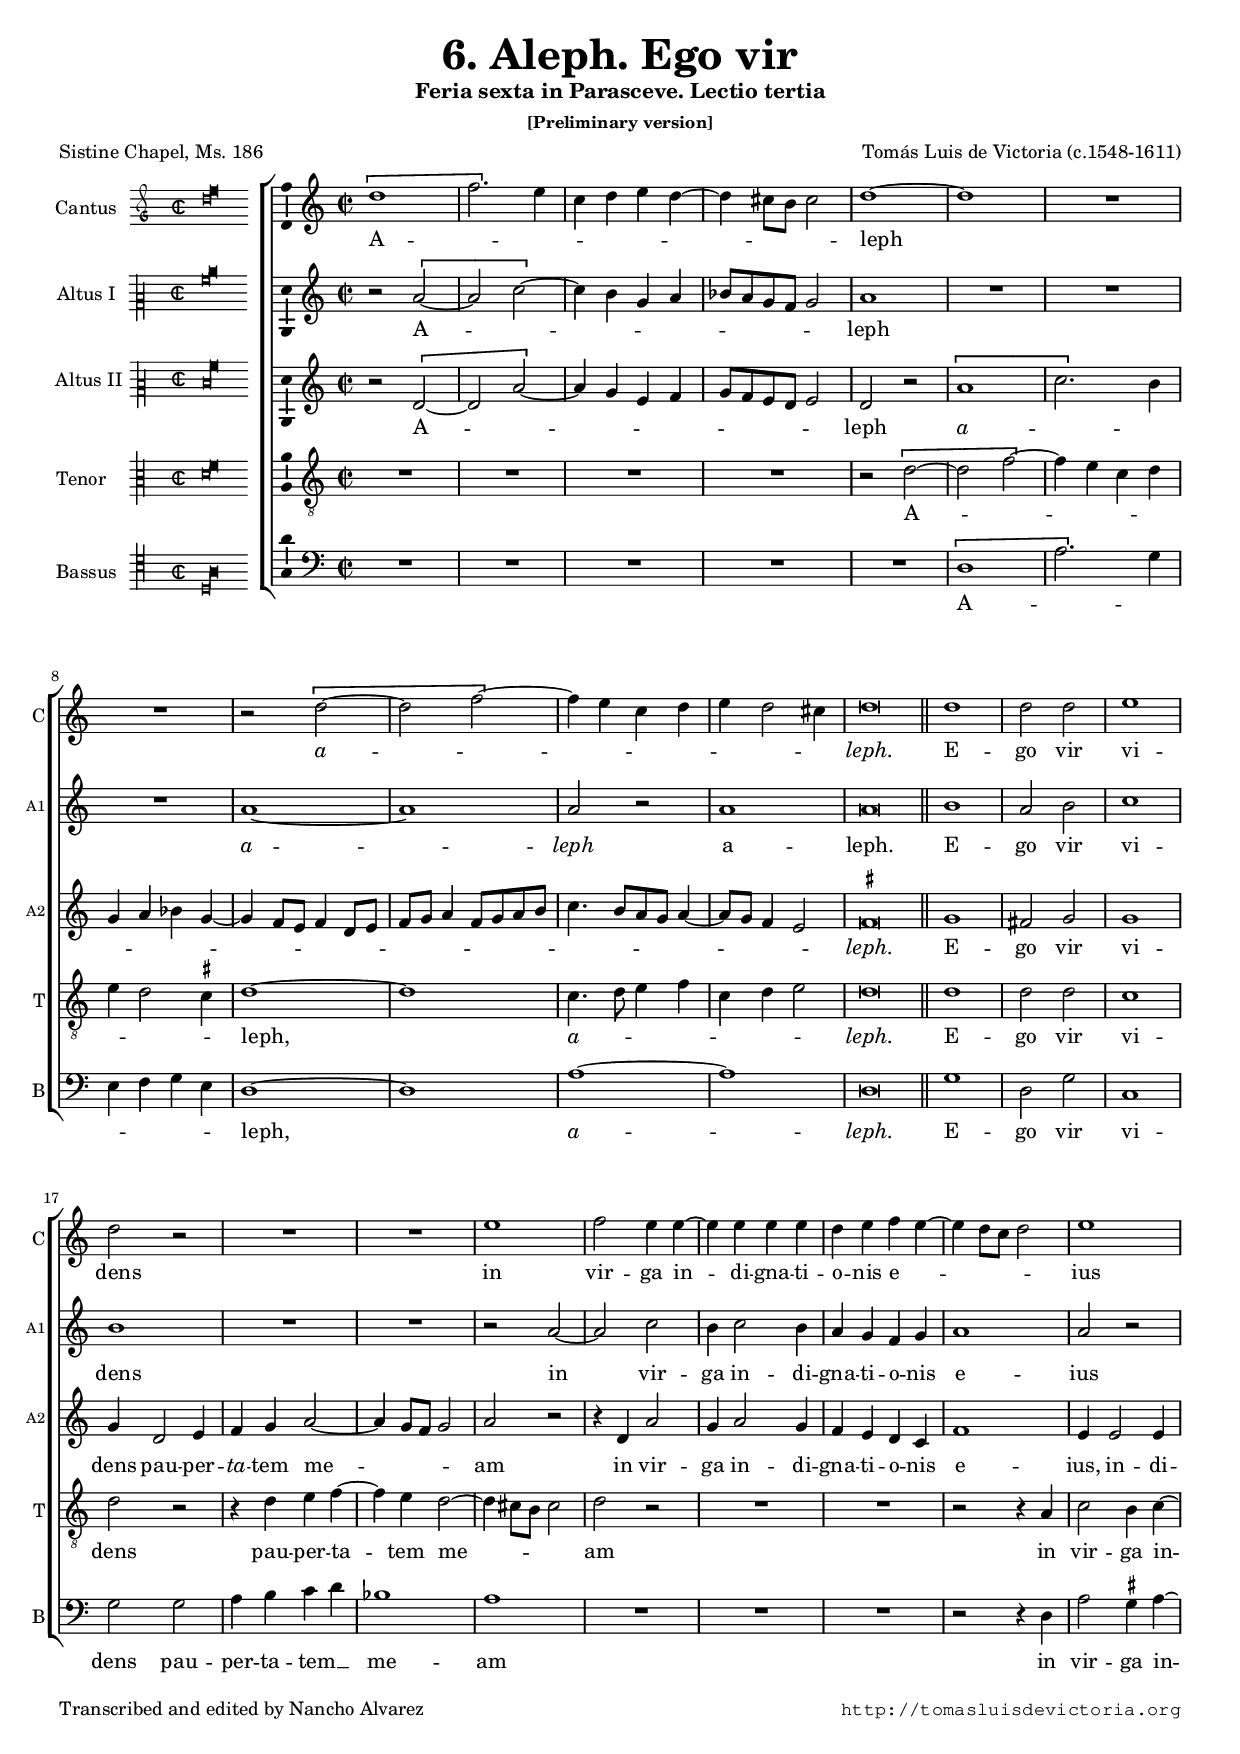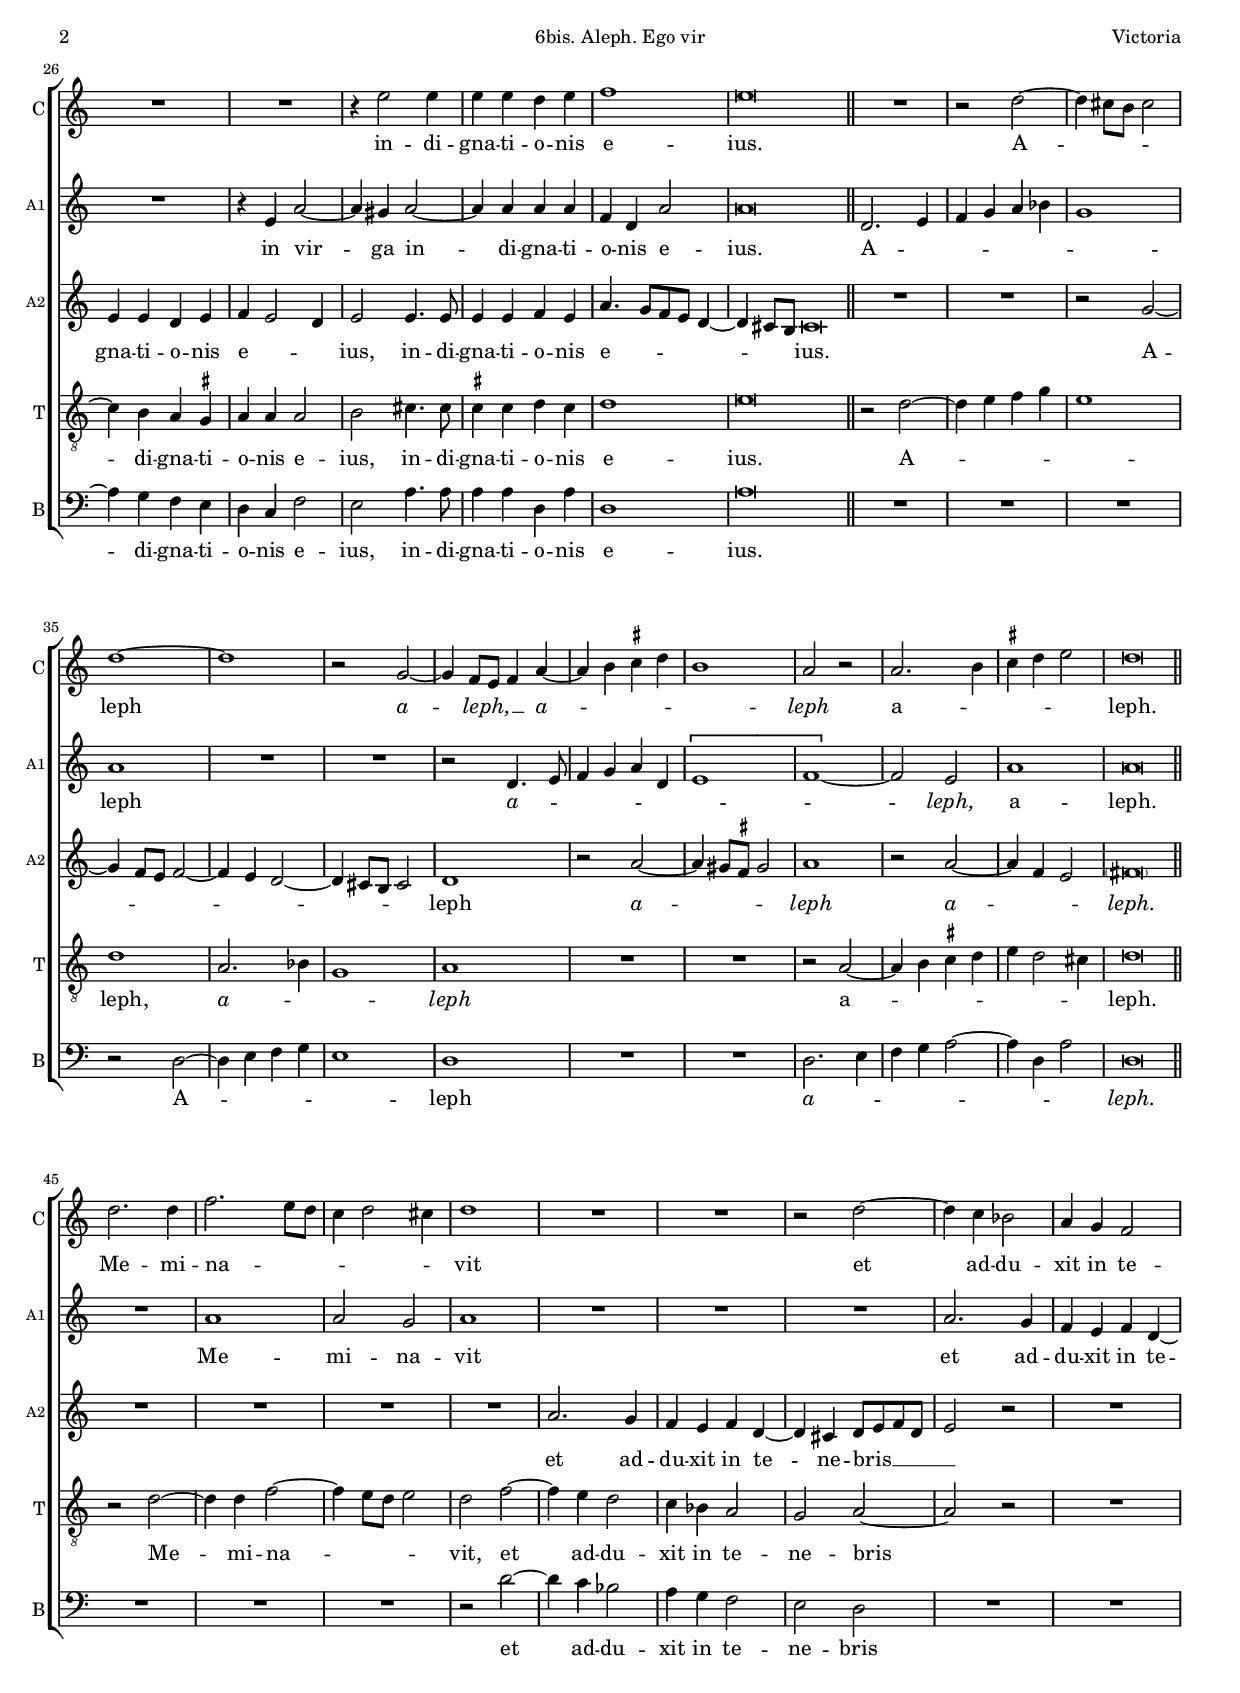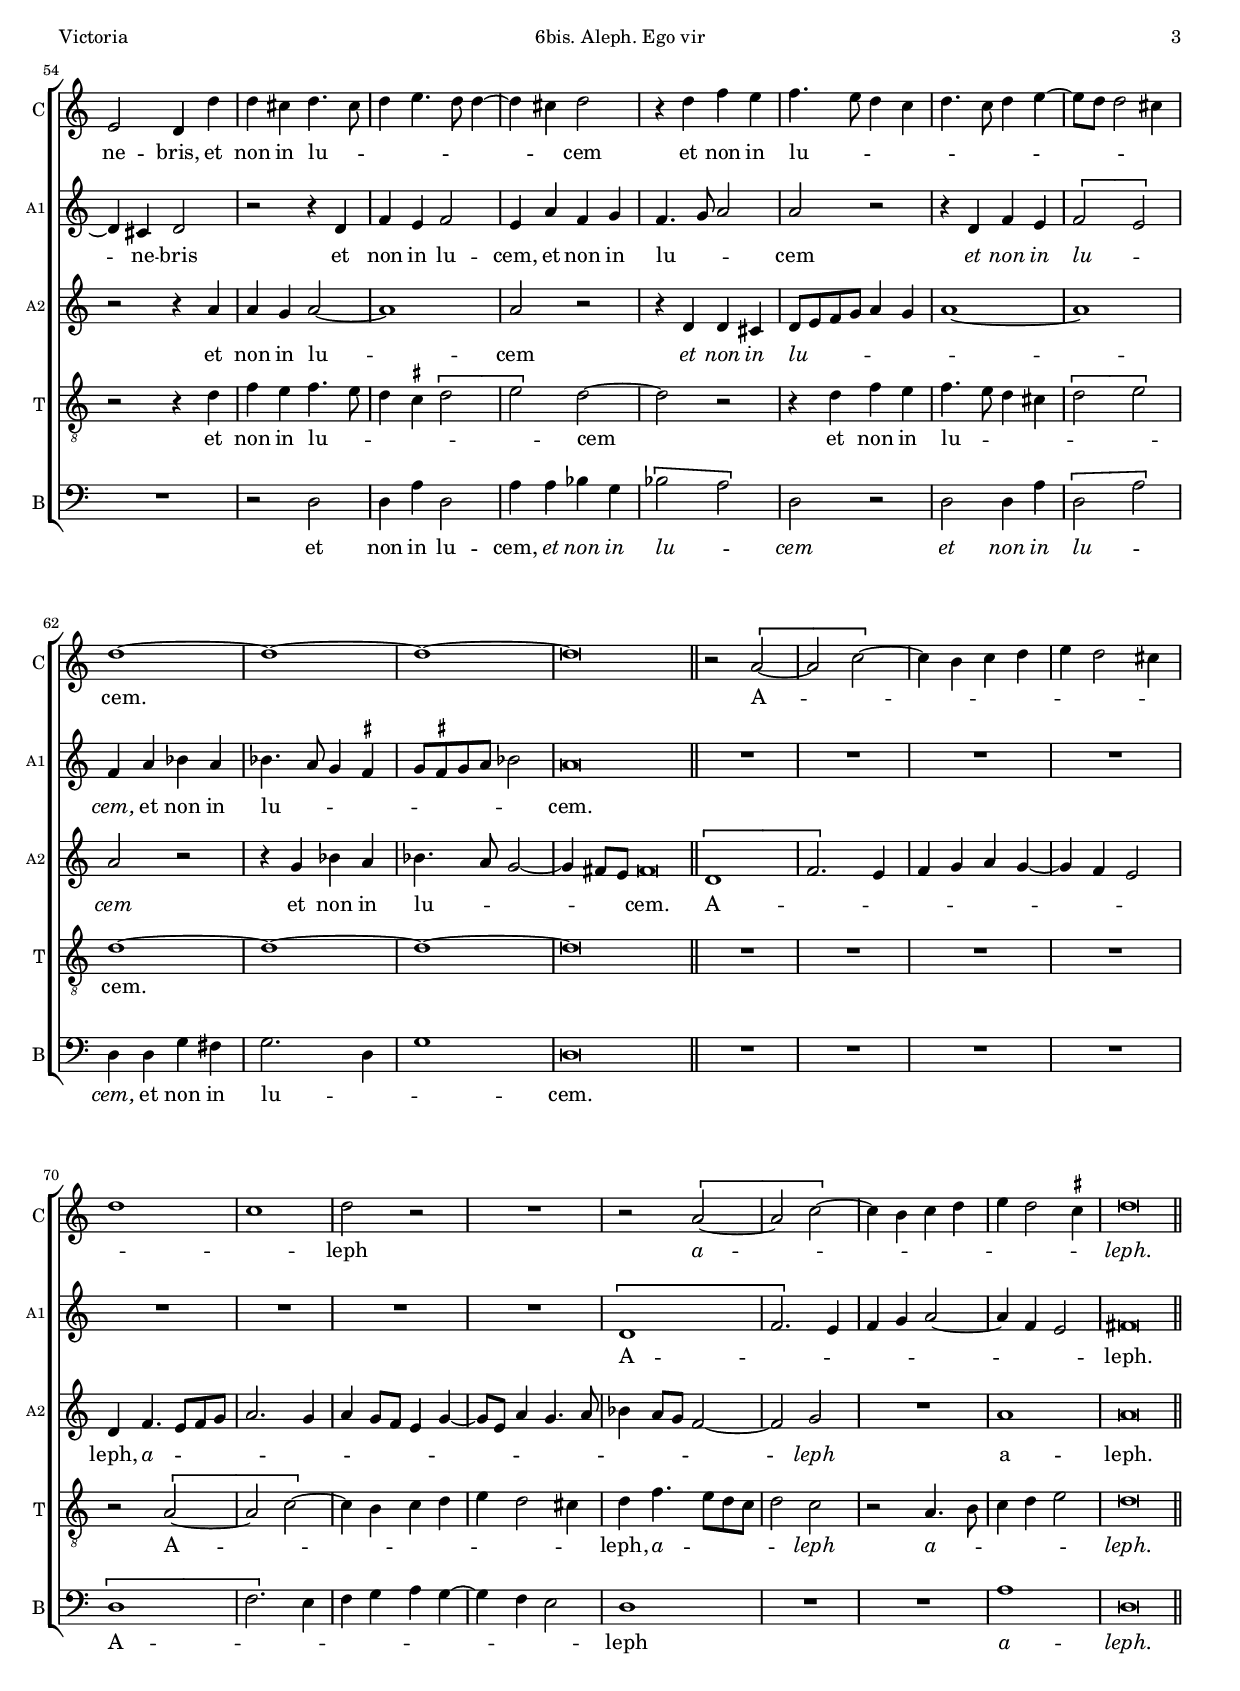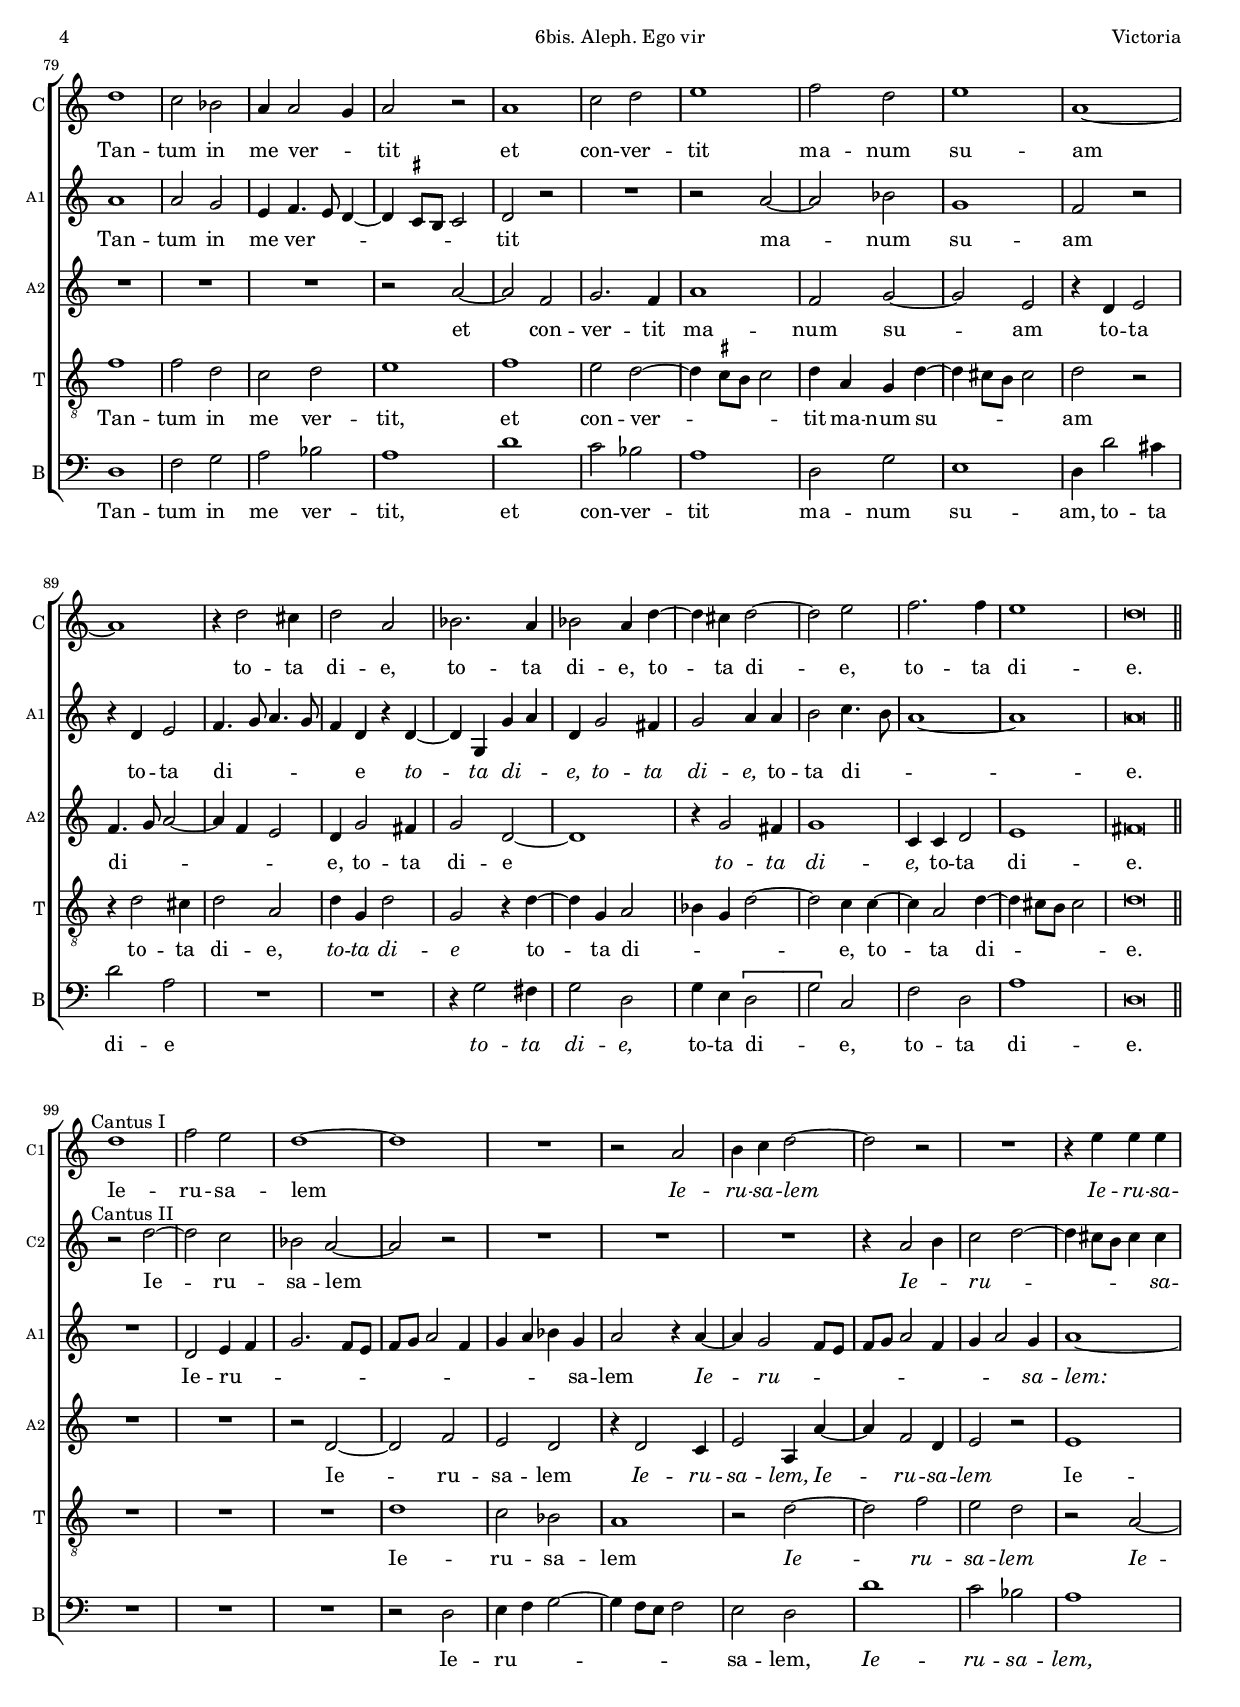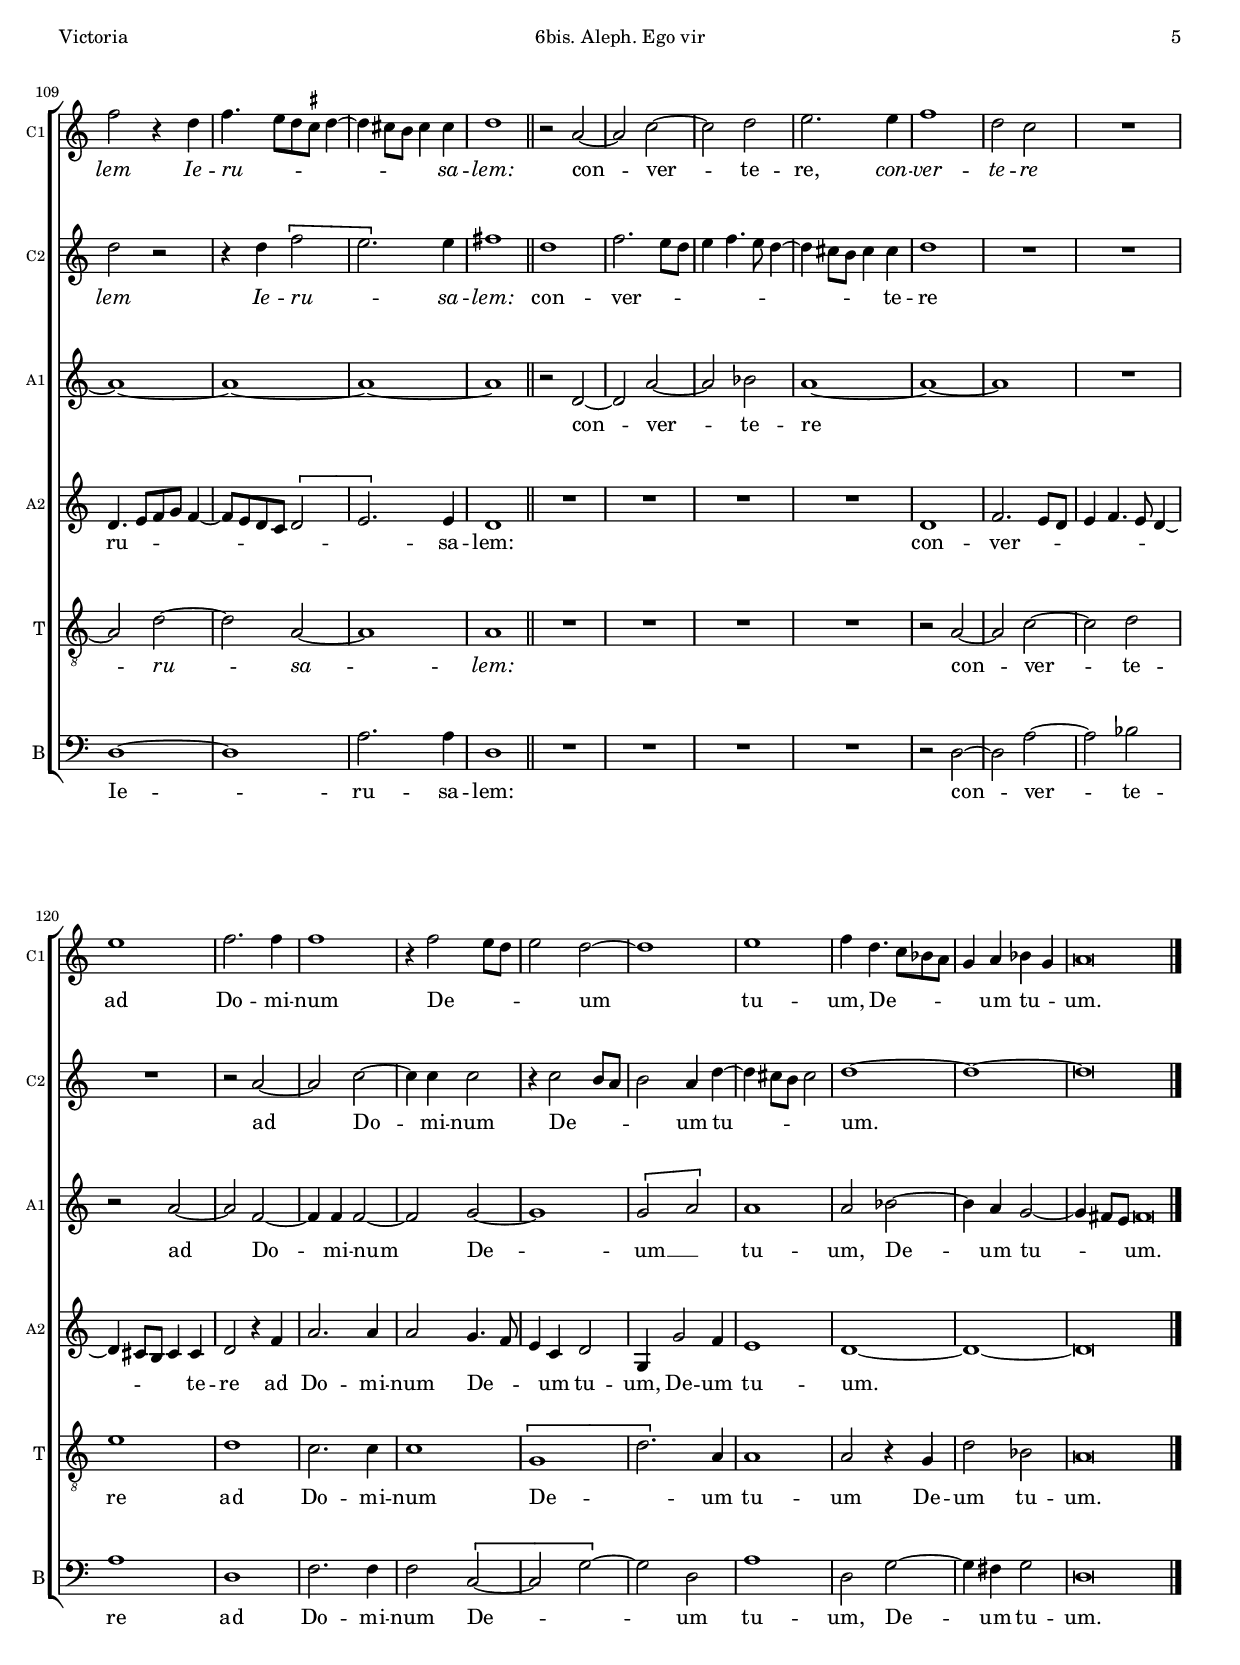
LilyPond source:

\version "2.22.0"

#(set-default-paper-size "a4")
#(set-global-staff-size 16.3)
#(ly:set-option 'point-and-click #f)
%mobile -s14.0 -i3.2 -m6

italicas=\override LyricText.font-shape = #'italic
rectas=\override LyricText.font-shape = #'upright
ss=\once \set suggestAccidentals = ##t
incipitwidth = 20
mtempo={\tempo 4 = 100}
mtempob={\tempo 4 = 50}
mt=#(define-music-function (offset) (number?) ; move lyric text
      #{ \once \override LyricText.X-offset = -$offset #})

htitle="6bis. Aleph. Ego vir"
hcomposer="Victoria"

\header {
	title=\markup{\fontsize #3 "6. Aleph. Ego vir"}
	subtitle="Feria sexta in Parasceve. Lectio tertia"
	subsubtitle=\markup{"[Preliminary version]" }
	composer="Tomás Luis de Victoria (c.1548-1611)"
        pdfauthor=\composer
	%opus="(-)"
	poet=\markup{"Sistine Chapel, Ms. 186"}
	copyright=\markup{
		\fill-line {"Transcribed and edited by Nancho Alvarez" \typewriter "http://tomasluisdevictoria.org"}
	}
%	tagline=""
}




%%%%%%%%%%%%%%%%%%%%%%%%%%%%%%%%%%%%%%%%%%%%%%%%%%%%%%%%%%%%%%%%%%%%%%%%%%%%%5

global={\key c \major \time 2/2  \skip 1*13 \bar "||"
			\skip 1*18 \bar "||"
			\skip 1*13 \bar "||" \break
			\skip 1*21 \bar "||" 
			\skip 1*13 \bar "||" \pageBreak
			\skip 1*20 \bar "||" \break
			\skip 1*14 \bar "||"
			\skip 1*17  \bar "|."
}

cantus=\relative c'' {
	\[d1
	f2.\] e4
	c d e d ~
	d cis8 b cis2
%5
	d1 ~
	d
	R1*4/4
	R1*4/4
	r2 \[d ~
%10
	d f ~ \]
	f4 e c d
	e d2 cis4
	d\breve*1/2
	d1
%15
	d2 d
	e1
	%\break %notablet
	d2 r
	R1*4/4
	R1*4/4
%20
	e1
	f2 e4 e ~
	e e e e
	d e f e ~
	e d8 c d2
%25
	e1
	R1*4/4
	R1*4/4
	r4 e2 e4
	e e d e
%30
	f1
	e\breve*1/2
	R1*4/4
	r2 d ~
	d4 cis8 b cis2
%35
	d1 ~
	d
	r2 g, ~
	g4 f8 e f4 a ~
	a b \ss cis d
%40
	b1
	a2 r
	a2. b4
	\ss cis d e2
	d\breve*1/2
%45
	d2. d4
	f2. e8 d
	c4 d2 cis4
	d1
	R1*4/4
%50
	R1*4/4
	r2 d ~
	d4 c bes2
	a4 g f2
	e d4 d'
%55
	d cis d4. cis8
	d4 e4. d8 d4 ~
	d cis d2
	r4 d f e
	f4. e8 d4 c
%60
	d4. c8 d4 e ~
	e8 d d2 cis4
	d1 ~
	d ~
	d ~
%65
	d\breve*1/2
	r2 \[a ~
	a c ~ \]
	c4 b c d
	e d2 cis4
%70
	d1
	c
	d2 r
	R1*4/4
	r2 \[a ~
%75
	a c ~ \]
	c4 b c d
	e d2 \ss cis4
	d\breve*1/2
	d1
%80
	c2 bes
	a4 a2 g4
	a2 r
	a1
	c2 d
%85
	e1
	f2 d
	e1
	a, ~
	a
%90
	r4 d2 cis4
	d2 a
	bes2. a4
	bes2 a4 d ~
	d cis d2 ~
%95
	d e
	f2. f4
	e1
	d\breve*1/2
	\set Staff.shortInstrumentName=\markup{\fontsize #-2 "C1"}
	s4*0^\markup{\hspace #-2 "Cantus I"}
	d1
%100
	f2 e
	d1 ~
	d
	R1*4/4
	r2 a
%105
	b4 c d2 ~
	d r
	R1*4/4
	r4 e e e
	f2 r4 d
%110
	f4.  e8[ d \ss cis] d4 ~
	d cis8 b cis4 cis
	d1
	r2 a ~
	a c ~
%115
	c d
	e2. e4
	f1
	d2 c
	R1*4/4
%120
	e1
	f2. f4
	f1
	r4 f2 e8 d
	e2 d ~
%125
	d1
	e
	f4 d4. c8 bes a
	g4 a bes g
	a\breve*1/2
}

cantusdos=\relative c'' {
	R1*4/4
	R1*4/4
	R1*4/4
	R1*4/4
%5
	R1*4/4
	R1*4/4
	R1*4/4
	R1*4/4
	R1*4/4
%10
	R1*4/4
	R1*4/4
	R1*4/4
	R1*4/4
	R1*4/4
%15
	R1*4/4
	R1*4/4
	R1*4/4
	R1*4/4
	R1*4/4
%20
	R1*4/4
	R1*4/4
	R1*4/4
	R1*4/4
	R1*4/4
%25
	R1*4/4
	R1*4/4
	R1*4/4
	R1*4/4
	R1*4/4
%30
	R1*4/4
	R1*4/4
	R1*4/4
	R1*4/4
	R1*4/4
%35
	R1*4/4
	R1*4/4
	R1*4/4
	R1*4/4
	R1*4/4
%40
	R1*4/4
	R1*4/4
	R1*4/4
	R1*4/4
	R1*4/4
%45
	R1*4/4
	R1*4/4
	R1*4/4
	R1*4/4
	R1*4/4
%50
	R1*4/4
	R1*4/4
	R1*4/4
	R1*4/4
	R1*4/4
%55
	R1*4/4
	R1*4/4
	R1*4/4
	R1*4/4
	R1*4/4
%60
	R1*4/4
	R1*4/4
	R1*4/4
	R1*4/4
	R1*4/4
%65
	R1*4/4
	R1*4/4
	R1*4/4
	R1*4/4
	R1*4/4
%70
	R1*4/4
	R1*4/4
	R1*4/4
	R1*4/4
	R1*4/4
%75
	R1*4/4
	R1*4/4
	R1*4/4
	R1*4/4
	R1*4/4
%80
	R1*4/4
	R1*4/4
	R1*4/4
	R1*4/4
	R1*4/4
%85
	R1*4/4
	R1*4/4
	R1*4/4
	R1*4/4
	R1*4/4
%90
	R1*4/4
	R1*4/4
	R1*4/4
	R1*4/4
	R1*4/4
%95
	R1*4/4
	R1*4/4
	R1*4/4
	R1*4/4
	s4*0^\markup{\hspace #-2 "Cantus II"}
	r2 d ~
%100
	d c
	bes a ~
	a r
	R1*4/4
	R1*4/4
%105
	R1*4/4
	r4 a2 b4
	c2 d ~
	d4 cis8 b cis4 cis
	d2 r  % silencios muy juntos
%110
	r4 d \[f2
	e2.\] e4
	fis1
	d
	f2. e8 d
%115
	e4 f4. e8 d4 ~
	d cis8 b cis4 cis
	d1
	R1*4/4
	R1*4/4
%120
	R1*4/4
	r2 a ~
	a c ~
	c4 c c2
	r4 c2 b8 a
%125
	b2 a4 d ~
	d cis8 b cis2
	d1 ~
	d ~
	d\breve*1/2
}

altus=\relative c'' {
	r2 \[a ~
	a c ~ \]
	c4 b g a
	bes8 a g f g2
%5
	a1
	R1*4/4
	R1*4/4
	R1*4/4
	a1 ~
%10
	a
	a2 r
	a1
	a\breve*1/2
	b1
%15
	a2 b
	c1
	b
	R1*4/4
	R1*4/4
%20
	r2 a ~
	a c
	b4 c2 b4
	a g f g
	a1
%25
	a2 r
	R1*4/4
	r4 e a2 ~
	a4 gis a2 ~
	a4 a a a
%30
	f d a'2
	a\breve*1/2
	d,2. e4
	f g a bes
	g1
%35
	a
	R1*4/4
	R1*4/4
	r2 d,4. e8
	f4 g a d,
%40
	\[e1
	f ~ \]
	f2 e
	a1
	a\breve*1/2
%45
	R1*4/4
	a1
	a2 g
	a1
	R1*4/4
%50
	R1*4/4
	R1*4/4
	a2. g4
	f e f d ~
	d cis d2
%55
	r r4 d
	f e f2
	e4 a f g
	f4. g8 a2
	a r
%60
	r4 d, f e
	\[f2 e\]
	f4 a bes a
	bes4. a8 g4 \ss fis
	g8 \ss fis g a bes2
%65
	a\breve*1/2
	R1*4/4
	R1*4/4
	R1*4/4
	R1*4/4
%70
	R1*4/4
	R1*4/4
	R1*4/4
	R1*4/4
	\[d,1
%75
	f2.\] e4
	f g a2 ~
	a4 f e2 % el fa parece un sol corregido
	fis\breve*1/2
	a1
%80
	a2 g
	e4 f4. e8 d4 ~
	d \ss cis8 b cis2
	d r
	R1*4/4
%85
	r2 a' ~
	a bes
	g1
	f2 r
	r4 d e2
%90
	f4. g8 a4. g8
	f4 d r d ~
	d g, g' a % g' parece plica tachada
	d, g2 fis4
	g2 a4 a
%95
	b2 c4. b8
	a1 ~
	a
	a\breve*1/2
	R1*4/4
%100
	d,2 e4 f
	g2. f8 e
	f g a2 f4
	g a bes g
	a2 r4 a ~
%105
	a g2 f8 e
	f g a2 f4 % f4 tiene puntillo
	g a2 g4
	a1 ~
	a ~
%110
	a ~
	a ~
	a
	r2 d, ~
	d a' ~
%115
	a bes
	a1 ~
	a ~
	a
	R1*4/4
%120
	r2 a ~
	a f ~
	f4 f f2 ~
	f g ~
	g1
%125
	\[g2 a\]
	a1
	a2 bes ~
	bes4 a g2 ~
	g4 fis8 e \mtempob fis\breve*1/4
}

altusdos=\relative c' {
	r2 \[d ~
	d a' ~ \]
	a4 g e f
	g8 f e d e2
%5
	d r
	\[a'1
	c2.\] b4
	g a bes g ~
	g f8 e f4 d8 e
%10
	f g a4 f8 g a b
	c4.  b8[ a g] a4 ~
	a8 g f4 e2
	\ss fis\breve*1/2 % parece que hay un sostenido escrito debajo, pero no se ve bien
	g1
%15
	fis2 g
	g1
	g4 d2 e4
	f g a2 ~
	a4 g8 f g2
%20
	a r
	r4 d, a'2
	g4 a2 g4
	f e d c
	f1
%25
	e4 e2 e4
	e e d e
	f e2 d4
	e2 e4. e8
	e4 e f e
%30
	a4.  g8[ f e] d4 ~
	d cis8 b \mtempob cis\breve*1/4 \mtempo
	R1*4/4
	R1*4/4
	r2 g' ~
%35
	g4 f8 e f2 ~
	f4 e d2 ~
	d4 cis8 b cis2 % no se ve bien el sostenido
	d1
	r2 a' ~
%40
	a4 gis8 \ss fis gis2
	a1
	r2 a ~
	a4 f e2
	\parenthesize fis\breve*1/2 % esta nota no sale en el original, se sale del margen
%45
	R1*4/4
	R1*4/4
	R1*4/4
	R1*4/4
	a2. g4
%50
	f e f d ~
	d cis d8 e f d
	e2 r
	R1*4/4
	r2 r4 a
%55
	a g a2 ~
	a1
	a2 r
	r4 d, d cis
	d8 e f g a4 g
%60
	a1 ~
	a
	a2 r
	r4 g bes a
	bes4. a8 g2 ~
%65
	g4 fis8 e \mtempob fis\breve*1/4 \mtempo
	\[d1
	f2.\] e4
	f g a g ~
	g f e2
%70
	d4 f4. e8 f g
	a2. g4
	a g8 f e4 g ~
	g8 e a4 g4. a8
	bes4 a8 g f2 ~
%75
	f g
	R1*4/4
	a1
	a\breve*1/2
	R1*4/4
%80
	R1*4/4
	R1*4/4
	r2 a ~
	a f
	g2. f4
%85
	a1
	f2 g ~
	g e
	r4 d e2
	f4. g8 a2 ~
%90
	a4 f e2
	d4 g2 fis4
	g2 d ~
	d1
	r4 g2 fis4
%95
	g1
	c,4 c d2
	e1
	fis\breve*1/2 % el sostenido está debajo
	R1*4/4
%100
	R1*4/4
	r2 d ~
	d f
	e d
	r4 d2 c4
%105
	e2 a,4 a' ~
	a f2 d4
	e2 r
	e1
	d4.  e8[ f g] f4 ~
%110
	f8 e d c \[d2
	e2.\] e4
	d1
	R1*4/4
	R1*4/4
%115
	R1*4/4
	R1*4/4
	d1
	f2. e8 d
	e4 f4. e8 d4 ~
%120
	d cis8 b cis4 cis
	d2 r4 f
	a2. a4
	a2 g4. f8
	e4 c d2
%125
	g,4 g'2 f4
	e1
	d ~
	d ~
	d\breve*1/2
}

tenor=\relative c' {
	R1*4/4
	R1*4/4
	R1*4/4
	R1*4/4
%5
	r2 \[d ~
	d f ~ \]
	f4 e c d
	e d2 \ss cis4
	d1 ~
%10
	d
	c4. d8 e4 f
	c d e2
	d\breve*1/2
	d1
%15
	d2 d
	c1
	d2 r
	r4 d e f ~
	f e d2 ~
%20
	d4 cis8 b cis2
	d r
	R1*4/4
	R1*4/4
	r2 r4 a
%25
	c2 b4 c ~
	c b a \ss gis
	a a a2
	b cis4. cis8
	\ss cis4 cis d cis
%30
	d1
	e\breve*1/2
	r2 d ~
	d4 e f g
	e1
%35
	d
	a2. bes4
	g1
	a
	R1*4/4
%40
	R1*4/4
	r2 a ~
	a4 b \ss cis d
	e d2 cis4
	d\breve*1/2
%45
	r2 d ~
	d4 d f2 ~
	f4 e8 d e2
	d f ~
	f4 e d2
%50
	c4 bes a2
	g a ~
	a r
	R1*4/4
	r2 r4 d
%55
	f e f4. e8
	d4 \ss cis \[d2
	e\] d ~
	d r
	r4 d f e
%60
	f4. e8 d4 cis
	\[d2 e\]
	d1 ~
	d ~
	d ~
%65
	d\breve*1/2
	R1*4/4
	R1*4/4
	R1*4/4
	R1*4/4
%70
	r2 \[a ~
	a c ~ \]
	c4 b c d
	e d2 cis4
	d f4. e8 d c
%75
	d2 c
	r a4. b8
	c4 d e2 % Rubio \ss cis4
	d\breve*1/2
	f1
%80
	f2 d
	c d
	e1
	f
	e2 d ~
%85
	d4 \ss cis8 b cis2
	d4 a g d' ~
	d cis8 b cis2
	d r
	r4 d2 cis4
%90
	d2 a
	d4 g, d'2
	g, r4 d' ~
	d g, a2
	bes4 g d'2 ~
%95
	d c4 c ~
	c a2 d4 ~
	d cis8 b cis2
	d\breve*1/2
	R1*4/4
%100
	R1*4/4
	R1*4/4
	d1
	c2 bes
	a1
%105
	r2 d ~
	d f
	e d
	r a ~
	a d ~
%110
	d a ~
	a1
	a
	R1*4/4
	R1*4/4
%115
	R1*4/4
	R1*4/4
	r2 a ~
	a c ~
	c d
%120
	e1
	d
	c2. c4
	c1
	\[g
%125
	d'2.\] a4
	a1
	a2 r4 g
	d'2 bes
	a\breve*1/2
}

bassus=\relative c {
	R1*4/4
	R1*4/4
	R1*4/4
	R1*4/4
%5
	R1*4/4
	\[d1
	a'2.\] g4
	e f g e
	d1 ~
%10
	d
	a' ~
	a
	d,\breve*1/2
	g1
%15
	d2 g
	c,1
	g'2 g
	a4 b c d
	bes1
%20
	a
	R1*4/4
	R1*4/4
	R1*4/4
	r2 r4 d,
%25
	a'2 \ss gis4 a ~
	a g f e
	d c f2
	e a4. a8
	a4 a d, a'
%30
	d,1
	a'\breve*1/2
	R1*4/4
	R1*4/4
	R1*4/4
%35
	r2 d, ~
	d4 e f g
	e1
	d
	R1*4/4
%40
	R1*4/4
	d2. e4
	f g a2 ~
	a4 d, a'2
	d,\breve*1/2
%45
	R1*4/4
	R1*4/4
	R1*4/4
	r2 d' ~
	d4 c bes2
%50
	a4 g f2
	e d
	R1*4/4
	R1*4/4
	R1*4/4
%55
	r2 d
	d4 a' d,2
	a'4 a bes g
	\[bes2 a\]
	d, r
%60
	d d4 a'
	\[d,2 a'\]
	d,4 d g fis
	g2. d4
	g1
%65
	d\breve*1/2
	R1*4/4
	R1*4/4
	R1*4/4
	R1*4/4
%70
	\[d1
	f2.\] e4
	f g a g ~
	g f e2
	d1
%75
	R1*4/4
	R1*4/4
	a'1
	d,\breve*1/2
	d1
%80
	f2 g
	a bes
	a1
	d
	c2 bes
%85
	a1
	d,2 g
	e1
	d4 d'2 cis4
	d2 a
%90
	R1*4/4
	R1*4/4
	r4 g2 fis4
	g2 d
	g4 e \[d2
%95
	g\] c,
	f d
	a'1
	d,\breve*1/2
	R1*4/4
%100
	R1*4/4
	R1*4/4
	r2 d
	e4 f g2 ~
	g4 f8 e f2
%105
	e d
	d'1
	c2 bes
	a1
	d, ~
%110
	d
	a'2. a4
	d,1
	R1*4/4
	R1*4/4
%115
	R1*4/4
	R1*4/4
	r2 d ~
	d a' ~
	a bes
%120
	a1
	d,
	f2. f4
	f2 \[c ~
	c g' ~ \]
%125
	g d
	a'1
	d,2 g ~
	g4 fis g2
	d\breve*1/2
}

textocantus=\lyricmode{
A -- _ _ _ _ _ _ _ _ _ leph
\italicas
a -- _ _ _ _ _ _ _ leph.
\rectas
E -- go vir vi -- \mt #1.5 dens
in vir -- ga in -- di -- gna -- ti -- o -- nis e -- _ _ _ _ ius
in -- di -- gna -- ti -- o -- nis e -- ius.
A -- _ _ _ \mt #1 leph
\italicas
a -- \mt #.7 leph, __ _ _ a -- _ _ _ _ leph
\rectas
a -- _ _ _ _ leph.
Me -- mi -- na -- _ _ _ _ _ vit
et ad -- du -- xit in te -- ne -- bris, % aduxit
et non in lu -- _ _ _ _ _ _ cem
et non in lu -- _ _ _ _ _ _ _ _ _ _ \mt #.8 cem. 
A -- _ _ _ _ _ _ _ _ _ leph
\italicas
a -- _ _ _ _ _ _ _ leph.
\rectas
Tan -- tum in me ver -- _ tit
et con -- ver -- tit
ma -- num su -- am to -- ta di -- e,
to -- ta di -- e, 
to -- ta di -- e,
to -- ta di -- e.
Ie -- ru -- sa -- lem
\italicas
Ie -- ru -- sa -- lem
Ie -- ru -- sa -- lem
Ie -- ru -- _ _ _ _ _ _ _ sa -- lem:
\rectas
con -- ver -- te -- re,
\italicas
con -- ver -- te -- re
\rectas
ad Do -- mi -- num De -- _ _ _ um tu -- um,
De -- _ _ _ _ um \mt #.2 tu -- _ um.
}

textocantusdos=\lyricmode{
Ie -- ru -- sa -- lem
\italicas
Ie -- _ ru -- _ _ _ _ sa -- lem
Ie -- ru -- _ sa -- lem:
\rectas
con -- \mt #.3 ver -- _ _ _ _ _ _ _ _ _ te -- re
ad Do -- mi -- num De -- _ _ _ um tu -- _ _ _ um. 
}

textoaltus=\lyricmode{
A -- _ _ _ _ _ _ _ _ _ leph
\italicas
a -- leph
\rectas
a -- leph.
E -- go vir vi -- \mt #1.5 dens
in vir -- ga in -- di -- gna -- ti -- o -- nis e -- ius
in vir -- ga in -- di -- gna -- ti -- o -- nis e -- ius.
A -- _ _ _ _ _ _ \mt #1 leph
\italicas
a -- _ _ _ _ _ _ _ leph,
\rectas
a -- leph.
Me -- mi -- na -- vit
et ad -- du -- xit in \mt #.2 te -- ne -- bris
et non in lu -- cem,
et non in lu -- _ _ cem
\italicas
et non in lu -- _ cem,
\rectas
et non in lu -- _ _ _ _ _ _ _ _ cem.
A -- _ _ _ _ _ _ _ leph.
Tan -- tum in me \mt #.4 ver -- _ _ _ _ _ tit
ma -- num su -- am
to -- ta di -- _ _ _ _ e
\italicas
to -- ta di -- _ e,
to -- ta di -- e,
\rectas
to -- ta di -- _ _ e.
Ie -- ru -- _ _ _ _ _ _ _ _ _ _ _ sa -- lem
\italicas
Ie -- ru -- _ _ _ _ _ _ _ _ sa -- lem:
\rectas
con -- ver -- te -- re ad Do -- mi -- num De -- \mt #.3 um __ _ tu -- um,
De -- um tu -- _ _ um.
}

textoaltusdos=\lyricmode{
A -- _ _ _ _ _ _ _ _ _ leph
\italicas
a -- _ _ _ _ _ _ _ _ _ _ _ _ _ _ _ _ _ _ _ _ _ _ _ _ _ _ leph.
\rectas
E -- go vir vi -- dens pau -- per -- \italicas ta -- \rectas tem me -- _ _ _ am % paupertem
in vir -- ga in -- di -- gna -- ti -- o -- nis e -- ius,
in -- di -- gna -- ti -- o -- nis e -- _ _ ius,
in -- di -- gna -- ti -- o -- nis e -- _ _ _ _ _ _ ius.
A -- _ _ _ _ _ _ _ _ leph
\italicas
a -- _ _ _ leph
a -- _ _ leph.
\rectas
et ad -- du -- xit in te -- ne -- bris __ _ _ _ _ 
et non in lu -- cem
\italicas
et non in lu -- _ _ _ _ _ _ cem
\rectas
et non in lu -- _ _ _ _ cem.
A -- _ _ _ _ _ _ _ _ leph,
\italicas % no hay ij
a -- _ _ _ _ _ _ _ _ _ _ _ _ _ _ _ _ _ _ leph
\rectas
a -- leph.
et con -- ver -- tit ma -- num su -- am
to -- ta di -- _ _ _ _ e,
to -- ta di -- e
\italicas to -- ta di -- e, \rectas
to -- ta di -- e.
Ie -- ru -- sa -- lem
\italicas
Ie -- ru -- sa -- lem,
Ie -- ru -- sa -- lem
\rectas
Ie -- \mt #.3 ru -- _ _ _ _ _ _ _ _ _ sa -- lem:
con -- \mt #.3 ver -- _ _ _ _ _ _ _ _ _ te -- re
ad Do -- mi -- num De -- _ _ um tu -- um, 
De -- um tu -- um. 
}

textotenor=\lyricmode{
A -- _ _ _ _ _ _ _ leph, \italicas
a -- _ _ _ _ _ _ leph.
\rectas
E -- go vir vi -- dens 
pau -- per -- ta -- tem me -- _ _ _ am
in vir -- ga in -- di -- gna -- ti -- o -- nis e -- ius,
in -- di -- gna -- ti -- o -- nis e -- ius.
A -- _ _ _ _ \mt #1 leph,
\italicas
a -- _ _ leph
\rectas
a -- _ _ _ _ _ _ leph.
Me -- mi -- na -- _ _ _ vit,
et ad -- du -- xit in te -- ne -- bris
et non in lu -- _ _ _ _ _ cem
et non in lu -- _ _ _ _ _ \mt #.8 cem. 
A -- _ _ _ _ _ _ _ leph,
\italicas
a -- _ _ _ _ leph
a -- _ _ _ _ leph.
\rectas
Tan -- tum in me ver -- tit,
et con -- ver -- _ _ _ tit
ma -- num su -- _ _ _ am
to -- ta di -- e, 
\italicas
to -- ta di -- e
\rectas
to -- ta di -- _ _ _ e,
to -- ta di -- _ _ _ e.
Ie -- ru -- sa -- lem
\italicas
Ie -- ru -- sa -- lem
Ie -- ru -- sa -- lem:
\rectas
con -- ver --  te -- re ad Do -- mi -- num De -- _ um tu -- um
De -- um tu -- um.
}

textobassus=\lyricmode{
A -- _ _ _ _ _ _ leph,
\italicas a -- leph. \rectas
E -- go vir vi -- dens pau -- per -- ta -- \mt #.7 tem __ _ me -- am
in vir -- ga in -- di -- gna -- ti -- o -- nis e -- ius,
in -- di -- gna -- ti -- o -- nis e -- ius.
A -- _ _ _ _ leph
\italicas
a -- _ _ _ _ _ _ leph.
\rectas
et ad -- du -- xit in te -- ne -- bris
et non in lu -- cem,
\italicas
et non in lu -- _ cem
et non in lu -- _ cem,
\rectas
et non in lu -- _ _ cem.
A -- _ _ _ _ _ _ _ _ leph
\italicas
a -- leph.
\rectas
Tan -- tum in me ver -- tit,
et con -- ver -- tit
ma -- num su -- am, % tuam
to -- ta di -- e
\italicas
to -- ta di -- e,
\rectas
to -- ta di -- _ e,
to -- ta di -- e.
Ie -- \mt #.2 ru -- _ _ _ _ _ sa -- lem,
\italicas
Ie -- ru -- sa -- lem,
\rectas
Ie -- ru -- sa -- lem:
con -- ver -- te -- re
ad Do -- mi -- num De -- _ um tu -- um,
De -- um tu -- um.
}


incipitcantus=\markup{
	\score{
		{ 
		\set Staff.instrumentName="Cantus  "
		\override NoteHead.style = #'neomensural
		\override Staff.TimeSignature.style = #'neomensural
		\cadenzaOn 
		\clef "petrucci-g"
		\key c \major
		\time 2/2
                \[d''\breve \override NoteHead.style = #'blackpetrucci f''\]
		} 

	\layout {
       \context {\Voice
               \remove Ligature_bracket_engraver
               \consists Mensural_ligature_engraver
       }
       line-width=\incipitwidth
       indent = 0
}
	}
}


incipitcantusdos=\markup{
	\score{
		{ 
		\set Staff.instrumentName="Cantus II "
		\override NoteHead.style = #'neomensural
		\override Staff.TimeSignature.style = #'neomensural
		\cadenzaOn 
		\clef "petrucci-g"
		\key c \major
		\time 2/2
                d''\breve
		} 

	\layout {
       \context {\Voice
               \remove Ligature_bracket_engraver
               \consists Mensural_ligature_engraver
       }
       line-width=\incipitwidth
       indent = 0
}
	}
}


incipitaltus=\markup{
	\score{
		{ 
		\set Staff.instrumentName="Altus I  "
		\override NoteHead.style = #'neomensural 
		\override Staff.TimeSignature.style = #'neomensural
		\cadenzaOn 
		\clef "petrucci-c2"
		\key c \major
		\time 2/2
                \[a'\breve \override NoteHead.style = #'blackpetrucci c''\]
		} 
	\layout {
       \context {\Voice
               \remove Ligature_bracket_engraver
               \consists Mensural_ligature_engraver
       }
       line-width=\incipitwidth
       indent = 0
}
	}
}


incipitaltusdos=\markup{
	\score{
		{ 
		\set Staff.instrumentName="Altus II "
		\override NoteHead.style = #'neomensural 
		\override Staff.TimeSignature.style = #'neomensural
		\cadenzaOn 
		\clef "petrucci-c2"
		\key c \major
		\time 2/2
                \[d'\breve \override NoteHead.style = #'blackpetrucci a'\]
		} 
	\layout {
       \context {\Voice
               \remove Ligature_bracket_engraver
               \consists Mensural_ligature_engraver
       }
       line-width=\incipitwidth
       indent = 0
}
	}
}



incipittenor=\markup{
	\score{
		{ 
		\set Staff.instrumentName="Tenor    "
		\override NoteHead.style = #'neomensural 
		\override Staff.TimeSignature.style = #'neomensural
		\cadenzaOn 
		\clef "petrucci-c3"
		\key c \major
		\time 2/2
                \[d'\breve \override NoteHead.style = #'blackpetrucci f'\]
		} 
	\layout {
       \context {\Voice
               \remove Ligature_bracket_engraver
               \consists Mensural_ligature_engraver
       }
       line-width=\incipitwidth
       indent = 0
}
	}
}

incipitbassus=\markup{
	\score{
		{ 
		\set Staff.instrumentName="Bassus  "
		\override NoteHead.style = #'neomensural
		\override Staff.TimeSignature.style = #'neomensural
		\cadenzaOn 
		\clef "petrucci-c4"
		\key c \major
		\time 2/2
                \[d\breve \override NoteHead.style = #'blackpetrucci a\]
		} 
	\layout {
       \context {\Voice
               \remove Ligature_bracket_engraver
               \consists Mensural_ligature_engraver
       }
       line-width=\incipitwidth
       indent = 0
}
	}
}

%\layout {
%       \context {\Voice
%               \remove Ligature_bracket_engraver
%               \consists Mensural_ligature_engraver
%       }
%       line-width=\incipitwidth
%       indent = 0
%}

\score {\transpose c' c'{
\new ChoirStaff<<

	\new Staff <<\global
	\new Voice="v1" {
		\set Staff.instrumentName=\incipitcantus
        \set Staff.shortInstrumentName=\markup{"C"}
		\clef "treble"
		\cantus }
	\new Lyrics \lyricsto "v1" {\textocantus }
	>>


	\new Staff\with{\remove "Ambitus_engraver"} <<\global
	\new Voice="v6" {
		\set Staff.instrumentName=\incipitcantusdos
        \set Staff.shortInstrumentName=\markup{\fontsize #-2 "C2"}
		\clef "treble"
		\cantusdos }
	\new Lyrics \lyricsto "v6" {\textocantusdos }
	>>

	\new Staff <<\global
	\new Voice="v2" {
		\set Staff.instrumentName=\incipitaltus
        \set Staff.shortInstrumentName=\markup{\fontsize #-2 "A1"}
		\clef "treble"
		\altus }
	\new Lyrics \lyricsto "v2" {\textoaltus }
	>>
	
	\new Staff <<\global
	\new Voice="v5" {
		\set Staff.instrumentName=\incipitaltusdos
        \set Staff.shortInstrumentName=\markup{\fontsize #-2 "A2"}
		\clef "treble"
		\altusdos }
	\new Lyrics \lyricsto "v5" {\textoaltusdos }
	>>
	
	\new Staff <<\global
	\new Voice="v3" {
		\set Staff.instrumentName=\incipittenor
        \set Staff.shortInstrumentName=\markup{"T"}
		\clef "G_8"
		\tenor }
	\new Lyrics \lyricsto "v3" {\textotenor }
	>>

	\new Staff <<\global
	\new Voice="v4" {
		\set Staff.instrumentName=\incipitbassus
        \set Staff.shortInstrumentName=\markup{"B"}
		\clef "bass"
		\bassus }
	\new Lyrics \lyricsto "v4" {\textobassus }
	>>
	
>>

	} % transpose

\layout{ 
	\context {\Lyrics 
		\override VerticalAxisGroup.staff-affinity = #UP
		\override VerticalAxisGroup.nonstaff-relatedstaff-spacing =
			#'((basic-distance . 0) (minimum-distance . 0) (padding . 1))
		\override LyricText.font-size = #1.2
		\override LyricHyphen.minimum-distance = #0.5
	}
	\context {\Score 
		tempoHideNote = ##t
		\override BarNumber.padding = #2 
	}
	\context {\Voice 
		%melismaBusyProperties = #'()
		%autoBeaming = ##f
	}
	\context {\Staff 
                \RemoveEmptyStaves
                \override VerticalAxisGroup.remove-first = ##t
		\override VerticalAxisGroup.staff-staff-spacing =
			#'((basic-distance . 11) (minimum-distance . 0) (padding . 1))
		\consists Ambitus_engraver 
		\override LigatureBracket.padding = #1
	}
}

%\midi { \mtempo }

}


\paper{
	evenHeaderMarkup=\markup  \fill-line { \fromproperty #'page:page-number-string \htitle \hcomposer }
	oddHeaderMarkup= \markup  \fill-line { \on-the-fly #not-first-page \hcomposer \on-the-fly #not-first-page \htitle \on-the-fly #not-first-page \fromproperty #'page:page-number-string }
	system-count=14
	%page-count = 5
	ragged-last-bottom = ##f
	indent=3.6\cm
	system-system-spacing =
	#'((basic-distance . 18) (minimum-distance . 0) (padding . 4))
	top-system-spacing = % header
	#'((basic-distance . 9) (minimum-distance . 0) (padding . 0))
	last-bottom-spacing = % footer
	#'((basic-distance . 12.5) (minimum-distance . 0) (padding . 0))
	markup-system-spacing.padding = #1.3
}
